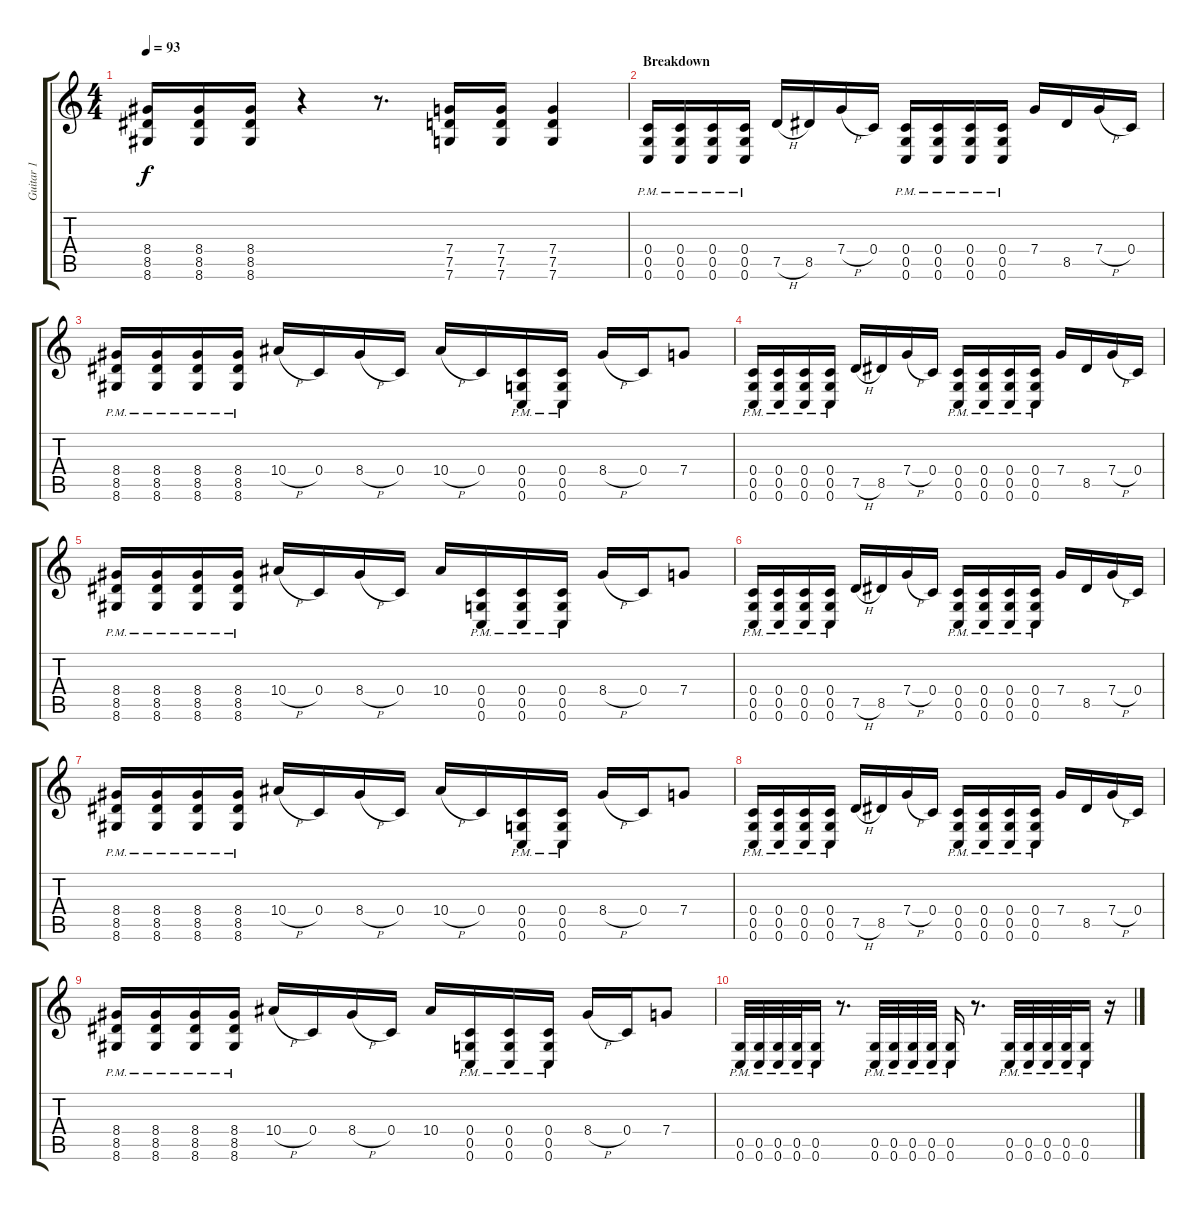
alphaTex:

\track ("Guitar 1" "Guitar 1") {instrument distortionguitar}
\staff {score tabs}
\tuning (D4 A3 F3 C3 G2 C2) {hide}
\ts (4 4)
\tempo 93
\clef g2
\ks c
(8.4 8.5 8.6).16{dy f} (8.4 8.5 8.6).16 (8.4 8.5 8.6).16 r.4 r.8{d} (7.4 7.5 7.6).16 (7.4 7.5 7.6).16 (7.4 7.5 7.6).4 |
\section ("" "Breakdown")
(0.4{pm} 0.5{pm} 0.6{pm}).16 (0.4{pm} 0.5{pm} 0.6{pm}).16 (0.4{pm} 0.5{pm} 0.6{pm}).16 (0.4{pm} 0.5{pm} 0.6{pm}).16 7.5{h}.16 8.5.16 7.4{h}.16 0.4.16 (0.4{pm} 0.5{pm} 0.6{pm}).16 (0.4{pm} 0.5{pm} 0.6{pm}).16 (0.4{pm} 0.5{pm} 0.6{pm}).16 (0.4{pm} 0.5{pm} 0.6{pm}).16 7.4.16 8.5.16 7.4{h}.16 0.4.16 |
(8.4{pm} 8.5{pm} 8.6{pm}).16 (8.4{pm} 8.5{pm} 8.6{pm}).16 (8.4{pm} 8.5{pm} 8.6{pm}).16 (8.4{pm} 8.5{pm} 8.6{pm}).16 10.4{h}.16 0.4.16 8.4{h}.16 0.4.16 10.4{h}.16 0.4.16 (0.4{pm} 0.5{pm} 0.6{pm}).16 (0.4{pm} 0.5{pm} 0.6{pm}).16 8.4{h}.16 0.4.16 7.4.8 |
(0.4{pm} 0.5{pm} 0.6{pm}).16 (0.4{pm} 0.5{pm} 0.6{pm}).16 (0.4{pm} 0.5{pm} 0.6{pm}).16 (0.4{pm} 0.5{pm} 0.6{pm}).16 7.5{h}.16 8.5.16 7.4{h}.16 0.4.16 (0.4{pm} 0.5{pm} 0.6{pm}).16 (0.4{pm} 0.5{pm} 0.6{pm}).16 (0.4{pm} 0.5{pm} 0.6{pm}).16 (0.4{pm} 0.5{pm} 0.6{pm}).16 7.4.16 8.5.16 7.4{h}.16 0.4.16 |
(8.4{pm} 8.5{pm} 8.6{pm}).16 (8.4{pm} 8.5{pm} 8.6{pm}).16 (8.4{pm} 8.5{pm} 8.6{pm}).16 (8.4{pm} 8.5{pm} 8.6{pm}).16 10.4{h}.16 0.4.16 8.4{h}.16 0.4.16 10.4.16 (0.4{pm} 0.5{pm} 0.6{pm}).16 (0.4{pm} 0.5{pm} 0.6{pm}).16 (0.4{pm} 0.5{pm} 0.6{pm}).16 8.4{h}.16 0.4.16 7.4.8 |
(0.4{pm} 0.5{pm} 0.6{pm}).16 (0.4{pm} 0.5{pm} 0.6{pm}).16 (0.4{pm} 0.5{pm} 0.6{pm}).16 (0.4{pm} 0.5{pm} 0.6{pm}).16 7.5{h}.16 8.5.16 7.4{h}.16 0.4.16 (0.4{pm} 0.5{pm} 0.6{pm}).16 (0.4{pm} 0.5{pm} 0.6{pm}).16 (0.4{pm} 0.5{pm} 0.6{pm}).16 (0.4{pm} 0.5{pm} 0.6{pm}).16 7.4.16 8.5.16 7.4{h}.16 0.4.16 |
(8.4{pm} 8.5{pm} 8.6{pm}).16 (8.4{pm} 8.5{pm} 8.6{pm}).16 (8.4{pm} 8.5{pm} 8.6{pm}).16 (8.4{pm} 8.5{pm} 8.6{pm}).16 10.4{h}.16 0.4.16 8.4{h}.16 0.4.16 10.4{h}.16 0.4.16 (0.4{pm} 0.5{pm} 0.6{pm}).16 (0.4{pm} 0.5{pm} 0.6{pm}).16 8.4{h}.16 0.4.16 7.4.8 |
(0.4{pm} 0.5{pm} 0.6{pm}).16 (0.4{pm} 0.5{pm} 0.6{pm}).16 (0.4{pm} 0.5{pm} 0.6{pm}).16 (0.4{pm} 0.5{pm} 0.6{pm}).16 7.5{h}.16 8.5.16 7.4{h}.16 0.4.16 (0.4{pm} 0.5{pm} 0.6{pm}).16 (0.4{pm} 0.5{pm} 0.6{pm}).16 (0.4{pm} 0.5{pm} 0.6{pm}).16 (0.4{pm} 0.5{pm} 0.6{pm}).16 7.4.16 8.5.16 7.4{h}.16 0.4.16 |
(8.4{pm} 8.5{pm} 8.6{pm}).16 (8.4{pm} 8.5{pm} 8.6{pm}).16 (8.4{pm} 8.5{pm} 8.6{pm}).16 (8.4{pm} 8.5{pm} 8.6{pm}).16 10.4{h}.16 0.4.16 8.4{h}.16 0.4.16 10.4.16 (0.4{pm} 0.5{pm} 0.6{pm}).16 (0.4{pm} 0.5{pm} 0.6{pm}).16 (0.4{pm} 0.5{pm} 0.6{pm}).16 8.4{h}.16 0.4.16 7.4.8 |
(0.5{pm} 0.6{pm}).32 (0.5{pm} 0.6{pm}).32 (0.5{pm} 0.6{pm}).32 (0.5{pm} 0.6{pm}).32 (0.5{pm} 0.6{pm}).16 r.8{d} (0.5{pm} 0.6{pm}).32 (0.5{pm} 0.6{pm}).32 (0.5{pm} 0.6{pm}).32 (0.5{pm} 0.6{pm}).32 (0.5{pm} 0.6{pm}).16 r.8{d} (0.5{pm} 0.6{pm}).32 (0.5{pm} 0.6{pm}).32 (0.5{pm} 0.6{pm}).32 (0.5{pm} 0.6{pm}).32 (0.5{pm} 0.6{pm}).16 r.16
